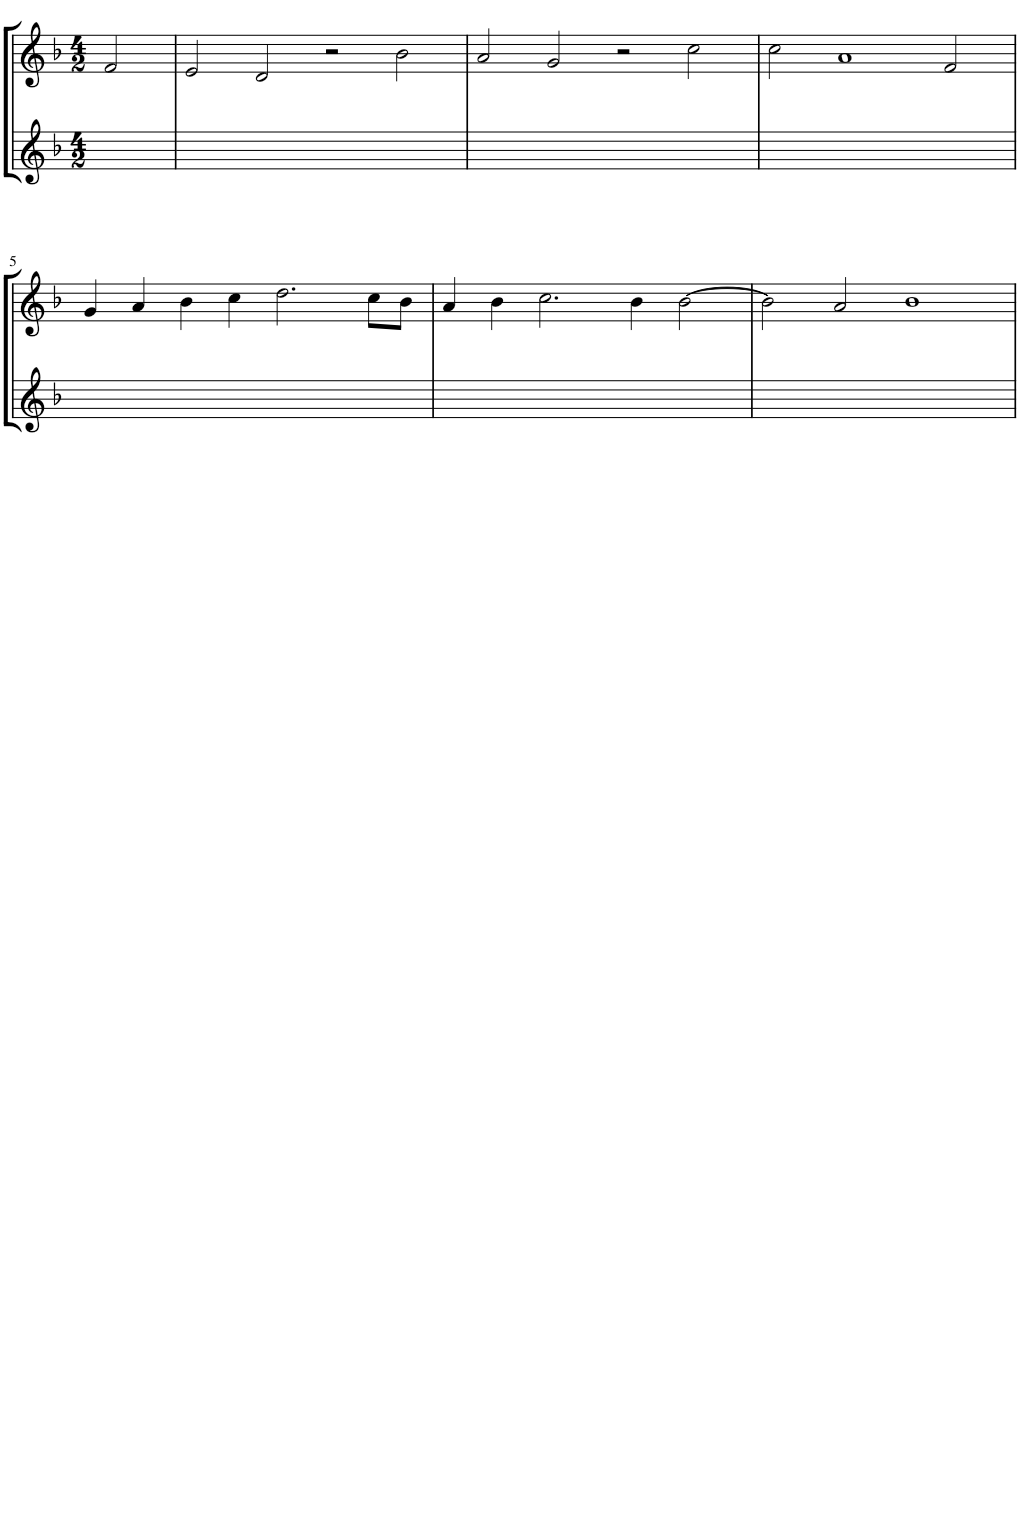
**kern	**kern
*part2	*part1
*staff2	*staff1
*I"Midi_1	*I"Midi_1
*clefG2	*clefG2
*k[b-]	*k[b-]
*F:	*F:
*M4/2	*M4/2
=1	=1
0ryy	2f/
.	1.ryy
=2	=2
0ryy	2e/
.	2d/
.	2r
.	2b-\
=3	=3
0ryy	2a/
.	2g/
.	2r
.	2cc\
=4	=4
0ryy	2cc\
.	1a
.	2f/
!!LO:LB:g=z
=5	=5
0ryy	4g/
.	4a/
.	4b-\
.	4cc\
.	2.dd\
.	8cc\L
.	8b-\J
=6	=6
0ryy	4a/
.	4b-\
.	2.cc\
.	4b-\
.	[2b-\
=7	=7
0ryy	2b-\]
.	2a/
.	1b-
=	=
*-	*-
